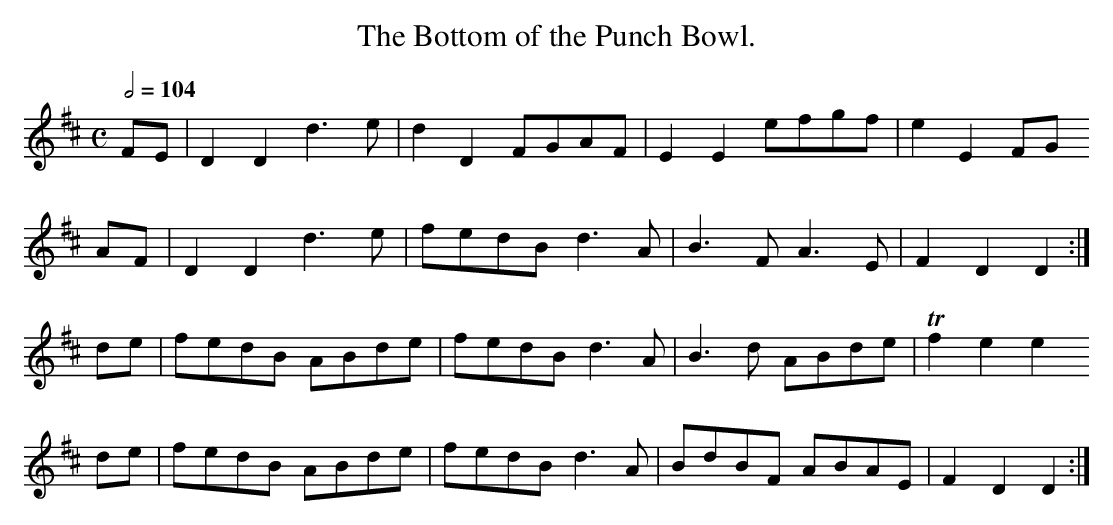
X:1
T:The Bottom of the Punch Bowl.
M:C
L:1/8
Q:1/2=104
K:D major
FE|D2D2 d3 e|d2D2 FGAF|E2E2 efgf| e2E2 FG
AF|D2D2 d3 e|fedB d3 A|B3 F A3 E| F2D2 D2:|
de|fedB ABde|fedB d3 A|B3 d ABde|Tf2e2 e2
de|fedB ABde|fedB d3 A|BdBF ABAE| F2D2 D2:|
